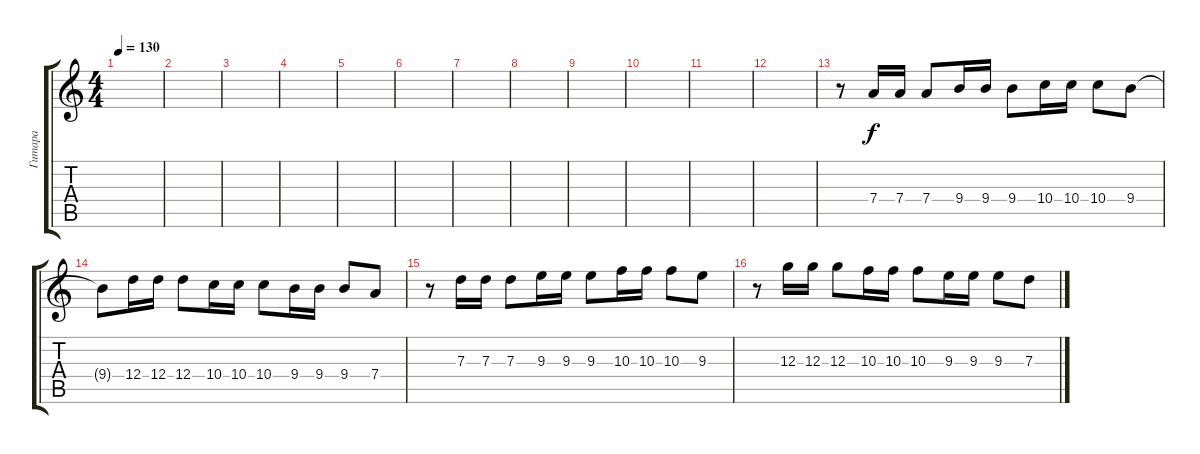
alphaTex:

\track ("Гитара" "Гитара") {instrument electricguitarmuted}
\staff {score tabs}
\tuning (E4 B3 G3 D3 A2 E2) {hide}
\ts (4 4)
\tempo 130
\clef g2
\ks c
|
|
|
|
|
|
|
|
|
|
|
|
r.8 7.4.16 7.4.16 7.4.8 9.4.16 9.4.16 9.4.8 10.4.16 10.4.16 10.4.8 9.4.8 |
9.4{t}.8 12.4.16 12.4.16 12.4.8 10.4.16 10.4.16 10.4.8 9.4.16 9.4.16 9.4.8 7.4.8 |
r.8 7.3.16 7.3.16 7.3.8 9.3.16 9.3.16 9.3.8 10.3.16 10.3.16 10.3.8 9.3.8 |
r.8 12.3.16 12.3.16 12.3.8 10.3.16 10.3.16 10.3.8 9.3.16 9.3.16 9.3.8 7.3.8
